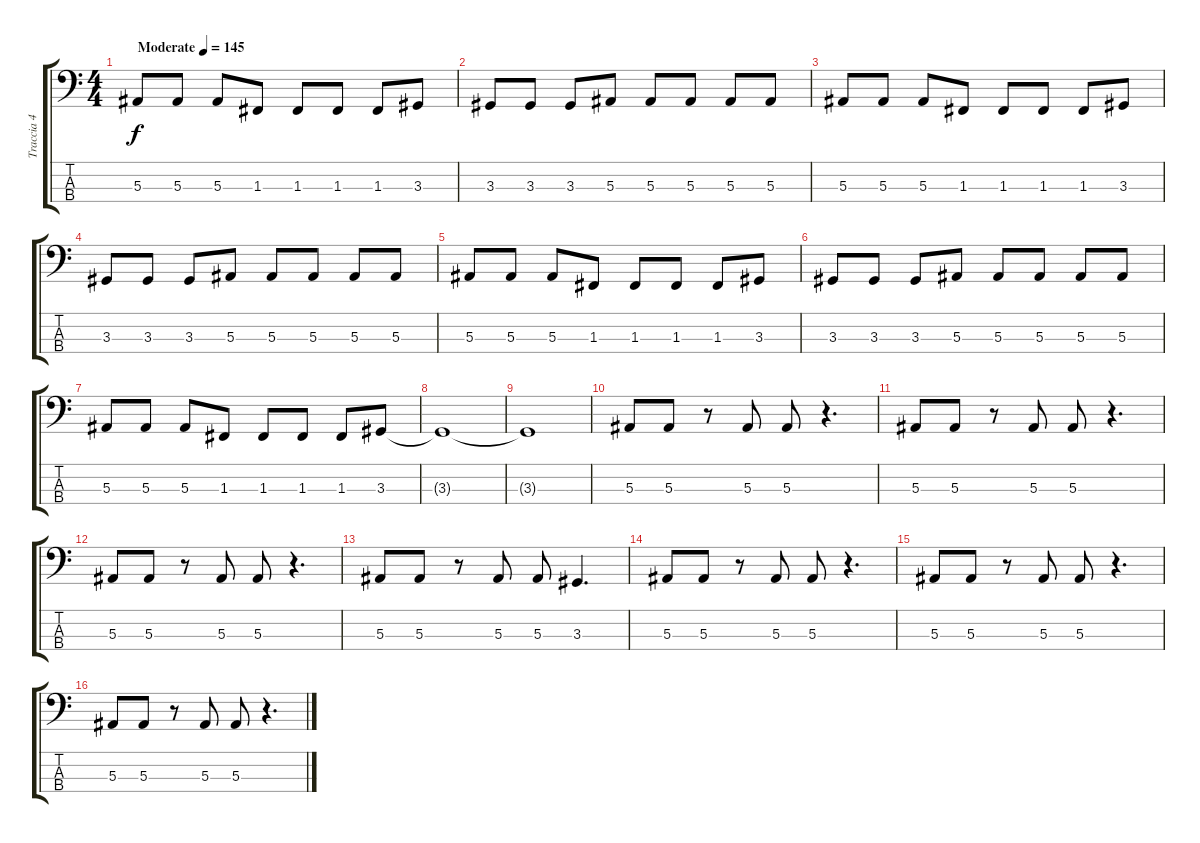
\track ("Traccia 4" "Traccia 4") {instrument electricbassfinger}
\staff {score tabs}
\tuning (Eb2 Bb1 F1 Bb0) {hide}
\ts (4 4)
\tempo (145 "Moderate")
\clef f4
\ks c
5.3.8{dy f instrument electricbassfinger} 5.3.8 5.3.8 1.3.8 1.3.8 1.3.8 1.3.8 3.3.8 |
3.3.8 3.3.8 3.3.8 5.3.8 5.3.8 5.3.8 5.3.8 5.3.8 |
5.3.8 5.3.8 5.3.8 1.3.8 1.3.8 1.3.8 1.3.8 3.3.8 |
3.3.8 3.3.8 3.3.8 5.3.8 5.3.8 5.3.8 5.3.8 5.3.8 |
5.3.8 5.3.8 5.3.8 1.3.8 1.3.8 1.3.8 1.3.8 3.3.8 |
3.3.8 3.3.8 3.3.8 5.3.8 5.3.8 5.3.8 5.3.8 5.3.8 |
5.3.8 5.3.8 5.3.8 1.3.8 1.3.8 1.3.8 1.3.8 3.3.8 |
3.3{t}.1 |
3.3{t}.1 |
5.3.8 5.3.8 r.8 5.3.8 5.3.8 r.4{d} |
5.3.8 5.3.8 r.8 5.3.8 5.3.8 r.4{d} |
5.3.8 5.3.8 r.8 5.3.8 5.3.8 r.4{d} |
5.3.8 5.3.8 r.8 5.3.8 5.3.8 3.3.4{d} |
5.3.8 5.3.8 r.8 5.3.8 5.3.8 r.4{d} |
5.3.8 5.3.8 r.8 5.3.8 5.3.8 r.4{d} |
5.3.8 5.3.8 r.8 5.3.8 5.3.8 r.4{d}
